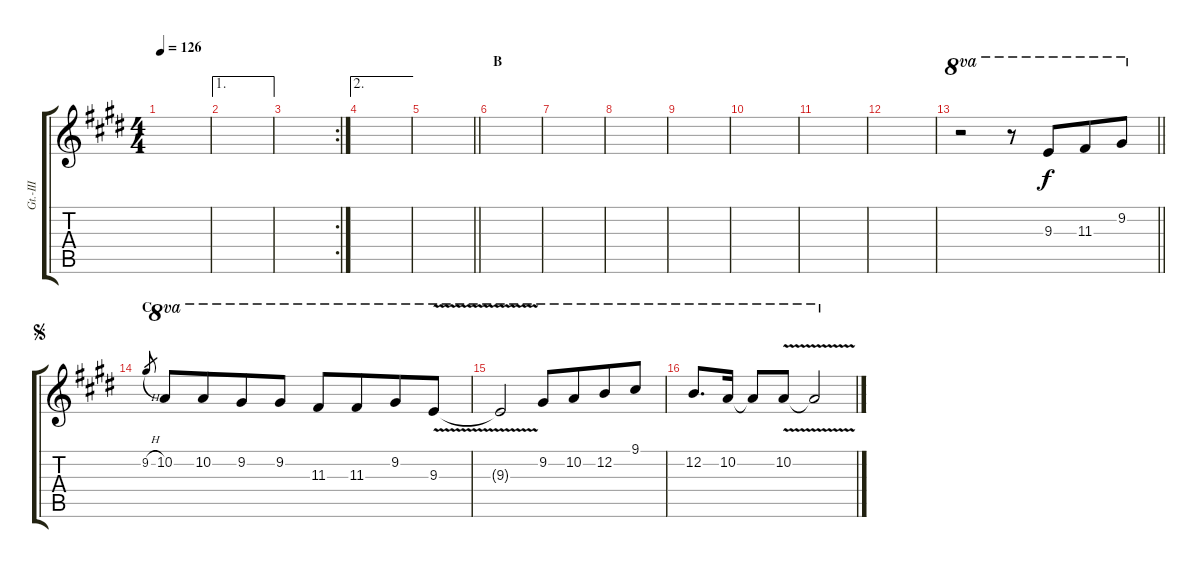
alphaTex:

\track ("Gt.-III" "Gt.-III") {instrument acousticguitarsteel}
\staff {score tabs}
\tuning (E4 B3 G3 D3 A2 E2) {hide}
\ts (4 4)
\tempo 126
\clef g2
\ks e
|
\ae 1
|
\rc 2
|
\ae 2
|
\barLineRight lightlight
|
\section ("" "B")
|
|
|
|
|
|
|
\barLineRight lightlight
r.2{ot 8va} r.8{ot 8va} 9.3.8{ot 8va beam merge} 11.3.8{ot 8va} 9.2.8{ot 8va} |
\section ("" "C")
\jump segno
9.2{h}.8{gr} 10.2.8{ot 8va} 10.2.8{ot 8va beam merge} 9.2.8{ot 8va} 9.2.8{ot 8va} 11.3.8{ot 8va} 11.3.8{ot 8va beam merge} 9.2.8{ot 8va} 9.3{v}.8{ot 8va} |
9.3{t}.2{ot 8va} 9.2.8{ot 8va} 10.2.8{ot 8va beam merge} 12.2.8{ot 8va} 9.1.8{ot 8va} |
12.2.8{d ot 8va} 10.2.16{ot 8va} 10.2{t}.8{ot 8va} 10.2{v}.8{ot 8va} 10.2{t}.2{ot 8va}
